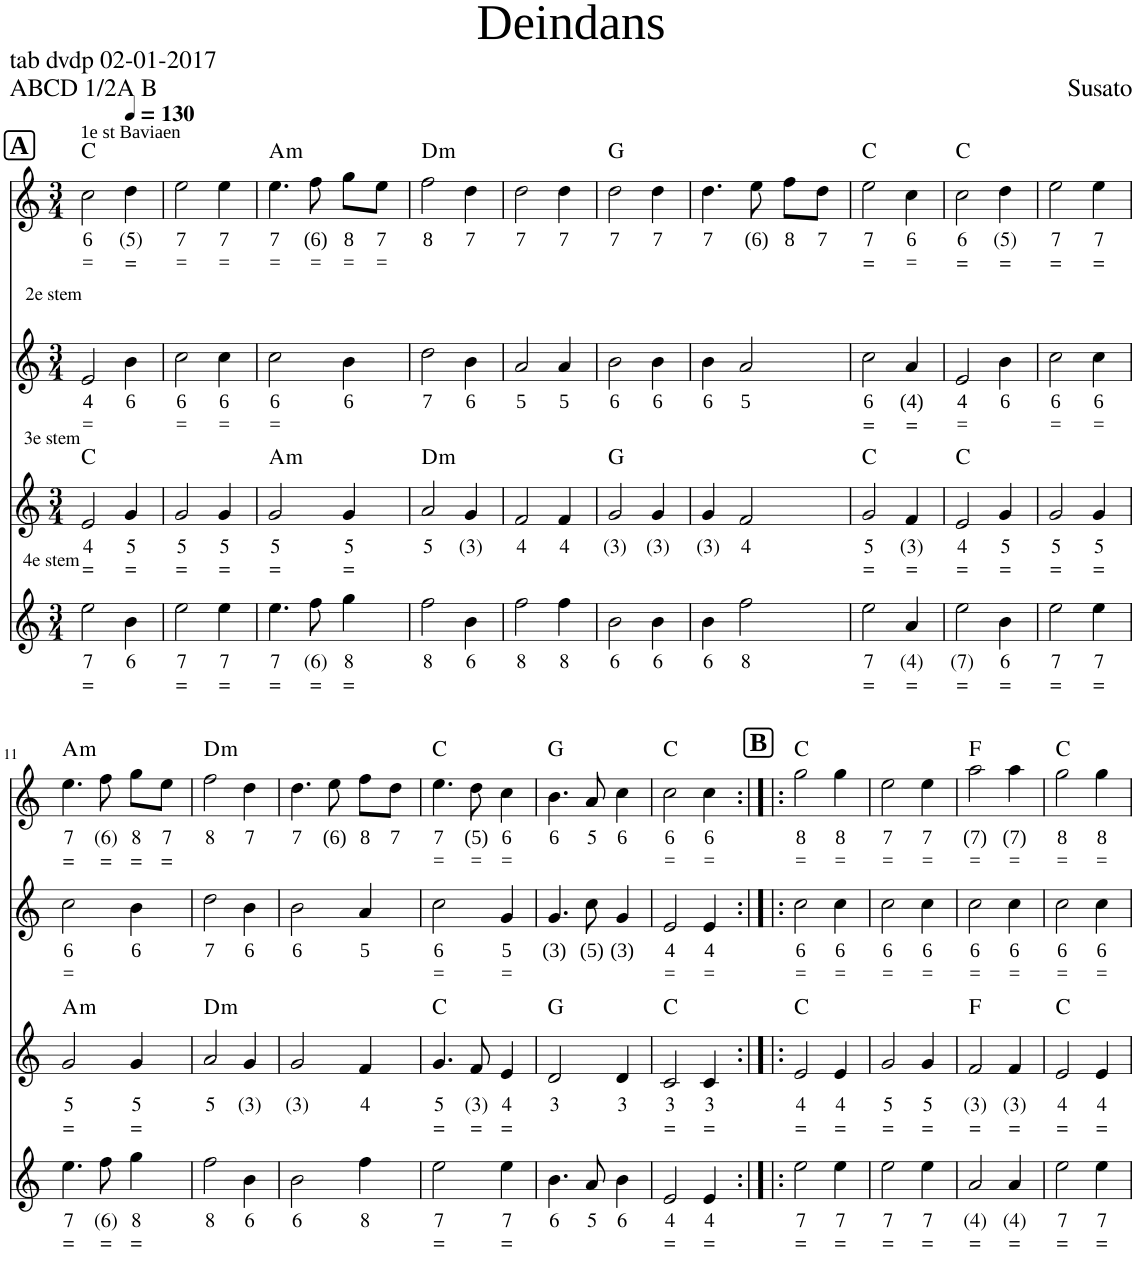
**kern	**text	**text	**kern	**text	**text	**harte	**kern	**text	**text	**kern	**text	**text	**harte
*part4	*part4	*part4	*part3	*part3	*part3	*part3	*part2	*part2	*part2	*part1	*part1	*part1	*part1
*staff4	*staff4	*staff4	*staff3	*staff3	*staff3	*	*staff2	*staff2	*staff2	*staff1	*staff1	*staff1	*
*I"Staff-4	*	*	*I"Staff-3	*	*	*	*I"Staff-2	*	*	*I"Staff	*	*	*
*clefG2	*	*	*clefG2	*	*	*	*clefG2	*	*	*clefG2	*	*	*
*k[]	*	*	*k[]	*	*	*	*k[]	*	*	*k[]	*	*	*
*M3/4	*	*	*M3/4	*	*	*	*M3/4	*	*	*M3/4	*	*	*
!!LO:REH:place=s1:a:B:cj:fs=14:t=A
=1	=1	=1	=1	=1	=1	=1	=1	=1	=1	=1	=1	=1	=1
!	!	!	!	!	!	!	!	!	!	!LO:TX:a:t=1e st Baviaen	!	!	!
!	!	!	!	!	!	!	!LO:TX:a:t=2e stem	!	!	!	!	!	!
!	!	!	!LO:TX:a:t=3e stem	!	!	!	!	!	!	!	!	!	!
!LO:TX:a:t=4e stem	!	!	!	!	!	!	!	!	!	!	!	!	!
!	!LO:LY:b	!LO:LY:b	!	!LO:LY:b	!LO:LY:b	!	!	!LO:LY:b	!LO:LY:b	!	!LO:LY:b	!LO:LY:b	!
2ee\	7	=	2e/	4	=	C:maj	2e/	4	=	2cc\	6	=	C:maj
*	*	*	*	*	*	*	*	*	*	*MM130	*	*	*
!	!LO:LY:b	!	!	!LO:LY:b	!LO:LY:b	!	!	!LO:LY:b	!	!	!LO:LY:b	!LO:LY:b	!
4b\	6	.	4g/	5	=	.	4b\	6	.	4dd\	(5)	=	.
=2	=2	=2	=2	=2	=2	=2	=2	=2	=2	=2	=2	=2	=2
!	!LO:LY:b	!LO:LY:b	!	!LO:LY:b	!LO:LY:b	!	!	!LO:LY:b	!LO:LY:b	!	!LO:LY:b	!LO:LY:b	!
2ee\	7	=	2g/	5	=	.	2cc\	6	=	2ee\	7	=	.
!	!LO:LY:b	!LO:LY:b	!	!LO:LY:b	!LO:LY:b	!	!	!LO:LY:b	!LO:LY:b	!	!LO:LY:b	!LO:LY:b	!
4ee\	7	=	4g/	5	=	.	4cc\	6	=	4ee\	7	=	.
=3	=3	=3	=3	=3	=3	=3	=3	=3	=3	=3	=3	=3	=3
!	!LO:LY:b	!LO:LY:b	!	!LO:LY:b	!LO:LY:b	!LO:H:kt=m	!	!LO:LY:b	!LO:LY:b	!	!LO:LY:b	!LO:LY:b	!LO:H:kt=m
4.ee\	7	=	2g/	5	=	A:min	2cc\	6	=	4.ee\	7	=	A:min
!	!LO:LY:b	!LO:LY:b	!	!	!	!	!	!	!	!	!LO:LY:b	!LO:LY:b	!
8ff\	(6)	=	.	.	.	.	.	.	.	8ff\	(6)	=	.
!	!LO:LY:b	!LO:LY:b	!	!LO:LY:b	!LO:LY:b	!	!	!LO:LY:b	!	!	!LO:LY:b	!LO:LY:b	!
4gg\	8	=	4g/	5	=	.	4b\	6	.	8gg\L	8	=	.
!	!	!	!	!	!	!	!	!	!	!	!LO:LY:b	!LO:LY:b	!
.	.	.	.	.	.	.	.	.	.	8ee\J	7	=	.
=4	=4	=4	=4	=4	=4	=4	=4	=4	=4	=4	=4	=4	=4
!	!LO:LY:b	!	!	!LO:LY:b	!	!LO:H:kt=m	!	!LO:LY:b	!	!	!LO:LY:b	!	!LO:H:kt=m
2ff\	8	.	2a/	5	.	D:min	2dd\	7	.	2ff\	8	.	D:min
!	!LO:LY:b	!	!	!LO:LY:b	!	!	!	!LO:LY:b	!	!	!LO:LY:b	!	!
4b\	6	.	4g/	(3)	.	.	4b\	6	.	4dd\	7	.	.
=5	=5	=5	=5	=5	=5	=5	=5	=5	=5	=5	=5	=5	=5
!	!LO:LY:b	!	!	!LO:LY:b	!	!	!	!LO:LY:b	!	!	!LO:LY:b	!	!
2ff\	8	.	2f/	4	.	.	2a/	5	.	2dd\	7	.	.
!	!LO:LY:b	!	!	!LO:LY:b	!	!	!	!LO:LY:b	!	!	!LO:LY:b	!	!
4ff\	8	.	4f/	4	.	.	4a/	5	.	4dd\	7	.	.
=6	=6	=6	=6	=6	=6	=6	=6	=6	=6	=6	=6	=6	=6
!	!LO:LY:b	!	!	!LO:LY:b	!	!	!	!LO:LY:b	!	!	!LO:LY:b	!	!
2b\	6	.	2g/	(3)	.	G:maj	2b\	6	.	2dd\	7	.	G:maj
!	!LO:LY:b	!	!	!LO:LY:b	!	!	!	!LO:LY:b	!	!	!LO:LY:b	!	!
4b\	6	.	4g/	(3)	.	.	4b\	6	.	4dd\	7	.	.
=7	=7	=7	=7	=7	=7	=7	=7	=7	=7	=7	=7	=7	=7
!	!LO:LY:b	!	!	!LO:LY:b	!	!	!	!LO:LY:b	!	!	!LO:LY:b	!	!
4b\	6	.	4g/	(3)	.	.	4b\	6	.	4.dd\	7	.	.
!	!LO:LY:b	!	!	!LO:LY:b	!	!	!	!LO:LY:b	!	!	!	!	!
2ff\	8	.	2f/	4	.	.	2a/	5	.	.	.	.	.
!	!	!	!	!	!	!	!	!	!	!	!LO:LY:b	!	!
.	.	.	.	.	.	.	.	.	.	8ee\	(6)	.	.
!	!	!	!	!	!	!	!	!	!	!	!LO:LY:b	!	!
.	.	.	.	.	.	.	.	.	.	8ff\L	8	.	.
!	!	!	!	!	!	!	!	!	!	!	!LO:LY:b	!	!
.	.	.	.	.	.	.	.	.	.	8dd\J	7	.	.
=8	=8	=8	=8	=8	=8	=8	=8	=8	=8	=8	=8	=8	=8
!	!LO:LY:b	!LO:LY:b	!	!LO:LY:b	!LO:LY:b	!	!	!LO:LY:b	!LO:LY:b	!	!LO:LY:b	!LO:LY:b	!
2ee\	7	=	2g/	5	=	C:maj	2cc\	6	=	2ee\	7	=	C:maj
!	!LO:LY:b	!LO:LY:b	!	!LO:LY:b	!LO:LY:b	!	!	!LO:LY:b	!LO:LY:b	!	!LO:LY:b	!LO:LY:b	!
4a/	(4)	=	4f/	(3)	=	.	4a/	(4)	=	4cc\	6	=	.
=9	=9	=9	=9	=9	=9	=9	=9	=9	=9	=9	=9	=9	=9
!	!LO:LY:b	!LO:LY:b	!	!LO:LY:b	!LO:LY:b	!	!	!LO:LY:b	!LO:LY:b	!	!LO:LY:b	!LO:LY:b	!
2ee\	(7)	=	2e/	4	=	C:maj	2e/	4	=	2cc\	6	=	C:maj
!	!LO:LY:b	!LO:LY:b	!	!LO:LY:b	!LO:LY:b	!	!	!LO:LY:b	!	!	!LO:LY:b	!LO:LY:b	!
4b\	6	=	4g/	5	=	.	4b\	6	.	4dd\	(5)	=	.
=10	=10	=10	=10	=10	=10	=10	=10	=10	=10	=10	=10	=10	=10
!	!LO:LY:b	!LO:LY:b	!	!LO:LY:b	!LO:LY:b	!	!	!LO:LY:b	!LO:LY:b	!	!LO:LY:b	!LO:LY:b	!
2ee\	7	=	2g/	5	=	.	2cc\	6	=	2ee\	7	=	.
!	!LO:LY:b	!LO:LY:b	!	!LO:LY:b	!LO:LY:b	!	!	!LO:LY:b	!LO:LY:b	!	!LO:LY:b	!LO:LY:b	!
4ee\	7	=	4g/	5	=	.	4cc\	6	=	4ee\	7	=	.
!!LO:LB:g=z
=11	=11	=11	=11	=11	=11	=11	=11	=11	=11	=11	=11	=11	=11
!	!LO:LY:b	!LO:LY:b	!	!LO:LY:b	!LO:LY:b	!LO:H:kt=m	!	!LO:LY:b	!LO:LY:b	!	!LO:LY:b	!LO:LY:b	!LO:H:kt=m
4.ee\	7	=	2g/	5	=	A:min	2cc\	6	=	4.ee\	7	=	A:min
!	!LO:LY:b	!LO:LY:b	!	!	!	!	!	!	!	!	!LO:LY:b	!LO:LY:b	!
8ff\	(6)	=	.	.	.	.	.	.	.	8ff\	(6)	=	.
!	!LO:LY:b	!LO:LY:b	!	!LO:LY:b	!LO:LY:b	!	!	!LO:LY:b	!	!	!LO:LY:b	!LO:LY:b	!
4gg\	8	=	4g/	5	=	.	4b\	6	.	8gg\L	8	=	.
!	!	!	!	!	!	!	!	!	!	!	!LO:LY:b	!LO:LY:b	!
.	.	.	.	.	.	.	.	.	.	8ee\J	7	=	.
=12	=12	=12	=12	=12	=12	=12	=12	=12	=12	=12	=12	=12	=12
!	!LO:LY:b	!	!	!LO:LY:b	!	!LO:H:kt=m	!	!LO:LY:b	!	!	!LO:LY:b	!	!LO:H:kt=m
2ff\	8	.	2a/	5	.	D:min	2dd\	7	.	2ff\	8	.	D:min
!	!LO:LY:b	!	!	!LO:LY:b	!	!	!	!LO:LY:b	!	!	!LO:LY:b	!	!
4b\	6	.	4g/	(3)	.	.	4b\	6	.	4dd\	7	.	.
=13	=13	=13	=13	=13	=13	=13	=13	=13	=13	=13	=13	=13	=13
!	!LO:LY:b	!	!	!LO:LY:b	!	!	!	!LO:LY:b	!	!	!LO:LY:b	!	!
2b\	6	.	2g/	(3)	.	.	2b\	6	.	4.dd\	7	.	.
!	!	!	!	!	!	!	!	!	!	!	!LO:LY:b	!	!
.	.	.	.	.	.	.	.	.	.	8ee\	(6)	.	.
!	!LO:LY:b	!	!	!LO:LY:b	!	!	!	!LO:LY:b	!	!	!LO:LY:b	!	!
4ff\	8	.	4f/	4	.	.	4a/	5	.	8ff\L	8	.	.
!	!	!	!	!	!	!	!	!	!	!	!LO:LY:b	!	!
.	.	.	.	.	.	.	.	.	.	8dd\J	7	.	.
=14	=14	=14	=14	=14	=14	=14	=14	=14	=14	=14	=14	=14	=14
!	!LO:LY:b	!LO:LY:b	!	!LO:LY:b	!LO:LY:b	!	!	!LO:LY:b	!LO:LY:b	!	!LO:LY:b	!LO:LY:b	!
2ee\	7	=	4.g/	5	=	C:maj	2cc\	6	=	4.ee\	7	=	C:maj
!	!	!	!	!LO:LY:b	!LO:LY:b	!	!	!	!	!	!LO:LY:b	!LO:LY:b	!
.	.	.	8f/	(3)	=	.	.	.	.	8dd\	(5)	=	.
!	!LO:LY:b	!LO:LY:b	!	!LO:LY:b	!LO:LY:b	!	!	!LO:LY:b	!LO:LY:b	!	!LO:LY:b	!LO:LY:b	!
4ee\	7	=	4e/	4	=	.	4g/	5	=	4cc\	6	=	.
=15	=15	=15	=15	=15	=15	=15	=15	=15	=15	=15	=15	=15	=15
!	!LO:LY:b	!	!	!LO:LY:b	!	!	!	!LO:LY:b	!	!	!LO:LY:b	!	!
4.b\	6	.	2d/	3	.	G:maj	4.g/	(3)	.	4.b\	6	.	G:maj
!	!LO:LY:b	!	!	!	!	!	!	!LO:LY:b	!	!	!LO:LY:b	!	!
8a/	5	.	.	.	.	.	8cc\	(5)	.	8a/	5	.	.
!	!LO:LY:b	!	!	!LO:LY:b	!	!	!	!LO:LY:b	!	!	!LO:LY:b	!	!
4b\	6	.	4d/	3	.	.	4g/	(3)	.	4cc\	6	.	.
=16	=16	=16	=16	=16	=16	=16	=16	=16	=16	=16	=16	=16	=16
!	!LO:LY:b	!LO:LY:b	!	!LO:LY:b	!LO:LY:b	!	!	!LO:LY:b	!LO:LY:b	!	!LO:LY:b	!LO:LY:b	!
2e/	4	=	2c/	3	=	C:maj	2e/	4	=	2cc\	6	=	C:maj
!	!LO:LY:b	!LO:LY:b	!	!LO:LY:b	!LO:LY:b	!	!	!LO:LY:b	!LO:LY:b	!	!LO:LY:b	!LO:LY:b	!
4e/	4	=	4c/	3	=	.	4e/	4	=	4cc\	6	=	.
!!LO:REH:place=s1:a:B:cj:fs=14:t=B
=17:|!|:	=17:|!|:	=17:|!|:	=17:|!|:	=17:|!|:	=17:|!|:	=17:|!|:	=17:|!|:	=17:|!|:	=17:|!|:	=17:|!|:	=17:|!|:	=17:|!|:	=17:|!|:
!	!LO:LY:b	!LO:LY:b	!	!LO:LY:b	!LO:LY:b	!	!	!LO:LY:b	!LO:LY:b	!	!LO:LY:b	!LO:LY:b	!
2ee\	7	=	2e/	4	=	C:maj	2cc\	6	=	2gg\	8	=	C:maj
!	!LO:LY:b	!LO:LY:b	!	!LO:LY:b	!LO:LY:b	!	!	!LO:LY:b	!LO:LY:b	!	!LO:LY:b	!LO:LY:b	!
4ee\	7	=	4e/	4	=	.	4cc\	6	=	4gg\	8	=	.
=18	=18	=18	=18	=18	=18	=18	=18	=18	=18	=18	=18	=18	=18
!	!LO:LY:b	!LO:LY:b	!	!LO:LY:b	!LO:LY:b	!	!	!LO:LY:b	!LO:LY:b	!	!LO:LY:b	!LO:LY:b	!
2ee\	7	=	2g/	5	=	.	2cc\	6	=	2ee\	7	=	.
!	!LO:LY:b	!LO:LY:b	!	!LO:LY:b	!LO:LY:b	!	!	!LO:LY:b	!LO:LY:b	!	!LO:LY:b	!LO:LY:b	!
4ee\	7	=	4g/	5	=	.	4cc\	6	=	4ee\	7	=	.
=19	=19	=19	=19	=19	=19	=19	=19	=19	=19	=19	=19	=19	=19
!	!LO:LY:b	!LO:LY:b	!	!LO:LY:b	!LO:LY:b	!	!	!LO:LY:b	!LO:LY:b	!	!LO:LY:b	!LO:LY:b	!
2a/	(4)	=	2f/	(3)	=	F:maj	2cc\	6	=	2aa\	(7)	=	F:maj
!	!LO:LY:b	!LO:LY:b	!	!LO:LY:b	!LO:LY:b	!	!	!LO:LY:b	!LO:LY:b	!	!LO:LY:b	!LO:LY:b	!
4a/	(4)	=	4f/	(3)	=	.	4cc\	6	=	4aa\	(7)	=	.
=20	=20	=20	=20	=20	=20	=20	=20	=20	=20	=20	=20	=20	=20
!	!LO:LY:b	!LO:LY:b	!	!LO:LY:b	!LO:LY:b	!	!	!LO:LY:b	!LO:LY:b	!	!LO:LY:b	!LO:LY:b	!
2ee\	7	=	2e/	4	=	C:maj	2cc\	6	=	2gg\	8	=	C:maj
!	!LO:LY:b	!LO:LY:b	!	!LO:LY:b	!LO:LY:b	!	!	!LO:LY:b	!LO:LY:b	!	!LO:LY:b	!LO:LY:b	!
4ee\	7	=	4e/	4	=	.	4cc\	6	=	4gg\	8	=	.
=	=	=	=	=	=	=	=	=	=	=	=	=	=
*-	*-	*-	*-	*-	*-	*-	*-	*-	*-	*-	*-	*-	*-
